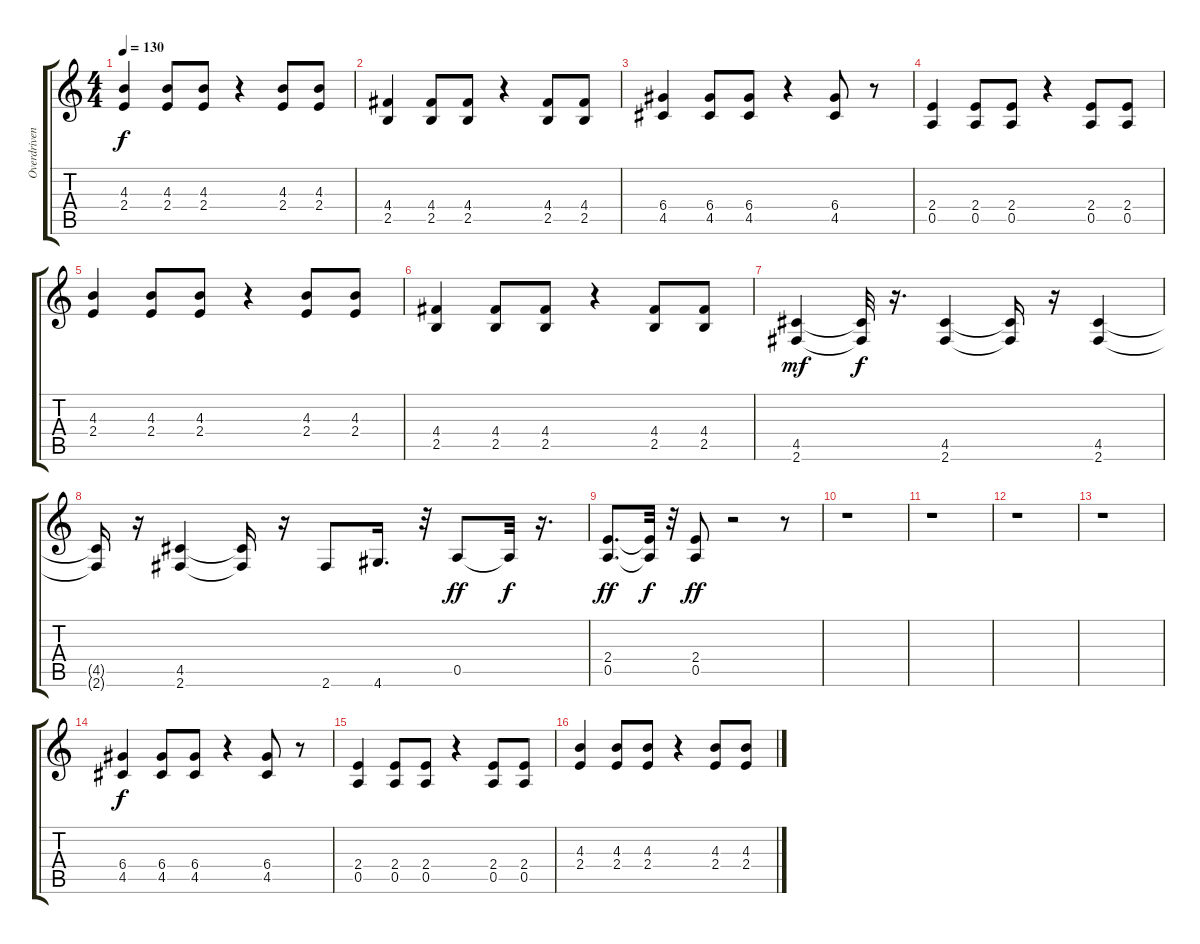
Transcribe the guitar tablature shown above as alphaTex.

\track ("Overdriven Guitar 3" "Overdriven") {instrument overdrivenguitar}
\staff {score tabs}
\tuning (E4 B3 G3 D3 A2 E2) {hide}
\ts (4 4)
\tempo 130
\clef g2
\ks c
(4.3 2.4).4{dy f} (4.3 2.4).8 (4.3 2.4).8 r.4 (4.3 2.4).8 (4.3 2.4).8 |
(4.4 2.5).4 (4.4 2.5).8 (4.4 2.5).8 r.4 (4.4 2.5).8 (4.4 2.5).8 |
(6.4 4.5).4 (6.4 4.5).8 (6.4 4.5).8 r.4 (6.4 4.5).8 r.8 |
(2.4 0.5).4 (2.4 0.5).8 (2.4 0.5).8 r.4 (2.4 0.5).8 (2.4 0.5).8 |
(4.3 2.4).4 (4.3 2.4).8 (4.3 2.4).8 r.4 (4.3 2.4).8 (4.3 2.4).8 |
(4.4 2.5).4 (4.4 2.5).8 (4.4 2.5).8 r.4 (4.4 2.5).8 (4.4 2.5).8 |
(4.5 2.6).4{dy mf} (4.5{t} 2.6{t}).32{dy f} r.16{d} (4.5 2.6).4 (4.5{t} 2.6{t}).16 r.16 (4.5 2.6).4 |
(4.5{t} 2.6{t}).16 r.16 (4.5 2.6).4 (4.5{t} 2.6{t}).16 r.16 2.6.8 4.6.16{d} r.32 0.5.8{dy ff} 0.5{t}.32{dy f} r.16{d} |
(2.4 0.5).8{d dy ff} (2.4{t} 0.5{t}).32{dy f} r.32 (2.4 0.5).8{dy ff} r.2 r.8 |
r.1 |
r.1 |
r.1 |
r.1 |
(6.4 4.5).4{dy f} (6.4 4.5).8 (6.4 4.5).8 r.4 (6.4 4.5).8 r.8 |
(2.4 0.5).4 (2.4 0.5).8 (2.4 0.5).8 r.4 (2.4 0.5).8 (2.4 0.5).8 |
(4.3 2.4).4 (4.3 2.4).8 (4.3 2.4).8 r.4 (4.3 2.4).8 (4.3 2.4).8
